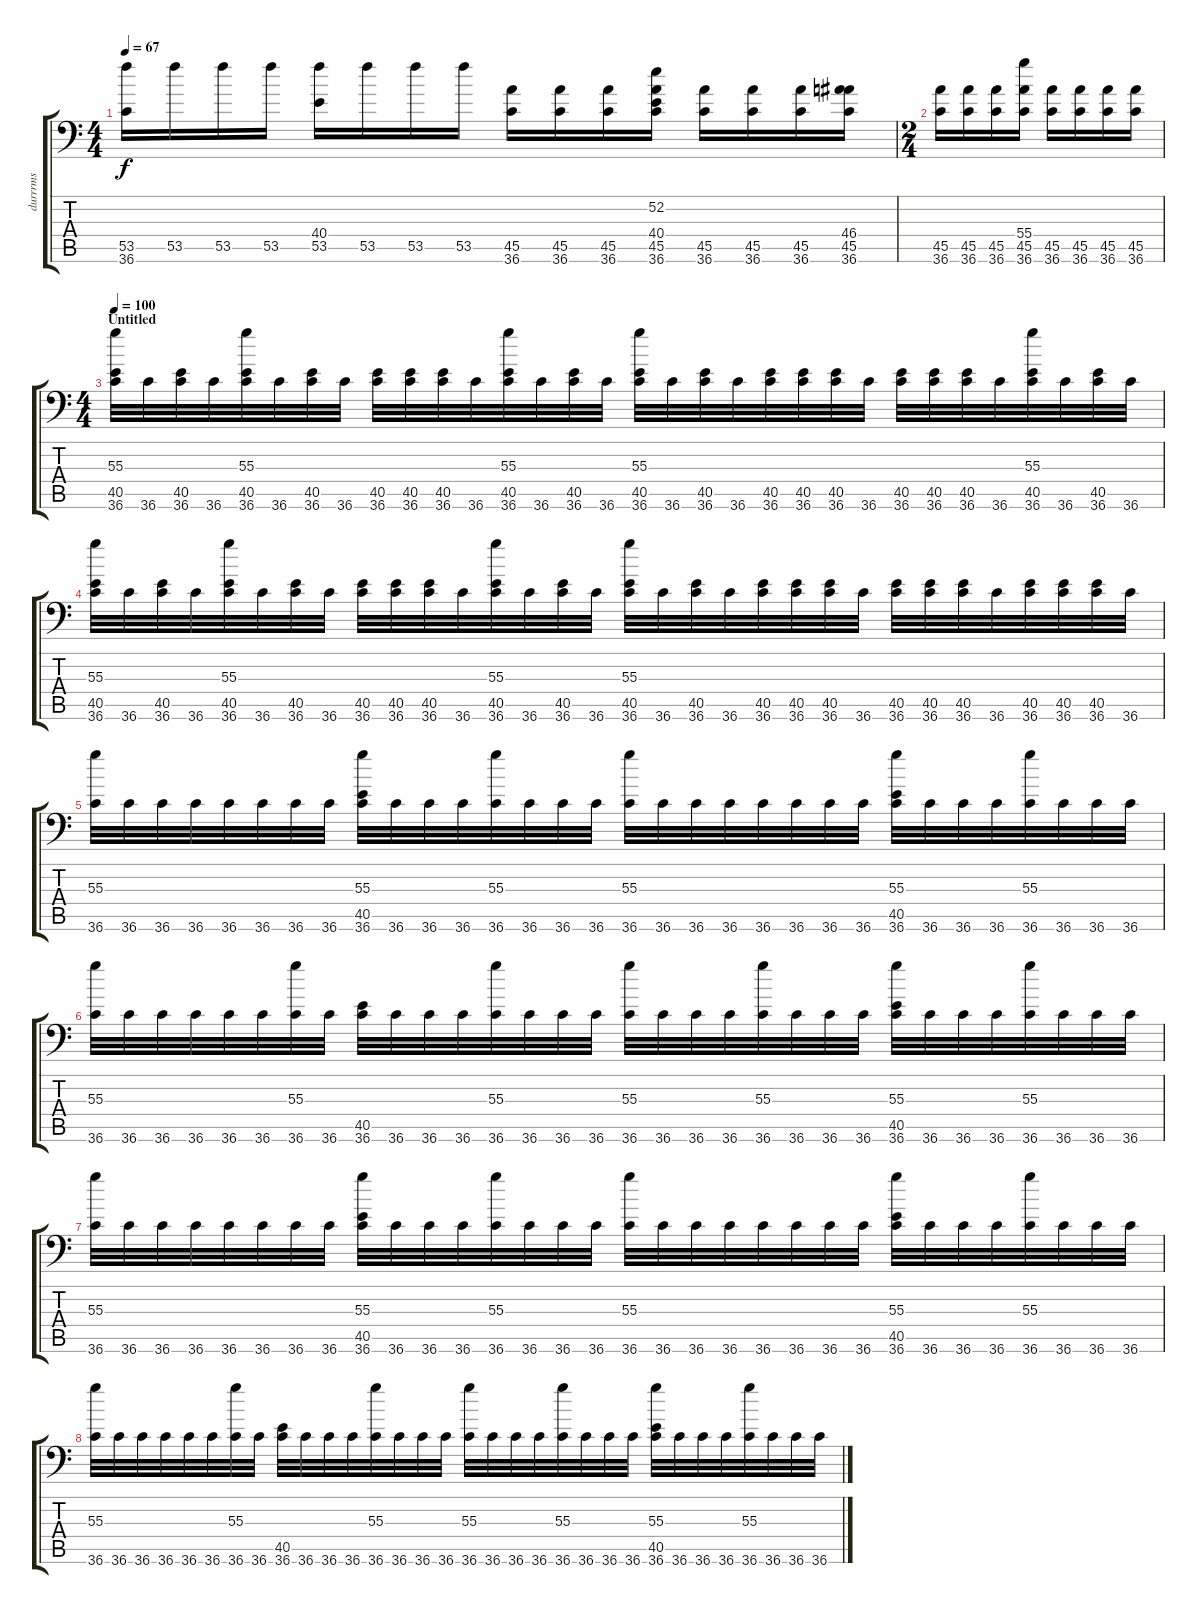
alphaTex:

\track ("durrrms" "durrrms") {instrument acousticgrandpiano}
\staff {score tabs}
\tuning (C-1 C-1 C-1 C-1 C-1 C-1) {hide}
\ts (4 4)
\tempo 67
\clef f4
\ks c
(53.5 36.6).16{dy f} 53.5.16 53.5.16 53.5.16 (40.4 53.5).16 53.5.16 53.5.16 53.5.16 (45.5 36.6).16 (45.5 36.6).16 (45.5 36.6).16 (52.2 40.4 45.5 36.6).16 (45.5 36.6).16 (45.5 36.6).16 (45.5 36.6).16 (46.4 45.5 36.6).16 |
\ts (2 4)
(45.5 36.6).16 (45.5 36.6).16 (45.5 36.6).16 (55.4 45.5 36.6).16 (45.5 36.6).16 (45.5 36.6).16 (45.5 36.6).16 (45.5 36.6).16 |
\ts (4 4)
\section ("" "Untitled")
\tempo 100
(55.3 40.5 36.6).32 36.6.32 (40.5 36.6).32 36.6.32 (55.3 40.5 36.6).32 36.6.32 (40.5 36.6).32 36.6.32 (40.5 36.6).32 (40.5 36.6).32 (40.5 36.6).32 36.6.32 (55.3 40.5 36.6).32 36.6.32 (40.5 36.6).32 36.6.32 (55.3 40.5 36.6).32 36.6.32 (40.5 36.6).32 36.6.32 (40.5 36.6).32 (40.5 36.6).32 (40.5 36.6).32 36.6.32 (40.5 36.6).32 (40.5 36.6).32 (40.5 36.6).32 36.6.32 (55.3 40.5 36.6).32 36.6.32 (40.5 36.6).32 36.6.32 |
(55.3 40.5 36.6).32 36.6.32 (40.5 36.6).32 36.6.32 (55.3 40.5 36.6).32 36.6.32 (40.5 36.6).32 36.6.32 (40.5 36.6).32 (40.5 36.6).32 (40.5 36.6).32 36.6.32 (55.3 40.5 36.6).32 36.6.32 (40.5 36.6).32 36.6.32 (55.3 40.5 36.6).32 36.6.32 (40.5 36.6).32 36.6.32 (40.5 36.6).32 (40.5 36.6).32 (40.5 36.6).32 36.6.32 (40.5 36.6).32 (40.5 36.6).32 (40.5 36.6).32 36.6.32 (40.5 36.6).32 (40.5 36.6).32 (40.5 36.6).32 36.6.32 |
(55.3 36.6).32 36.6.32 36.6.32 36.6.32 36.6.32 36.6.32 36.6.32 36.6.32 (55.3 40.5 36.6).32 36.6.32 36.6.32 36.6.32 (55.3 36.6).32 36.6.32 36.6.32 36.6.32 (55.3 36.6).32 36.6.32 36.6.32 36.6.32 36.6.32 36.6.32 36.6.32 36.6.32 (55.3 40.5 36.6).32 36.6.32 36.6.32 36.6.32 (55.3 36.6).32 36.6.32 36.6.32 36.6.32 |
(55.3 36.6).32 36.6.32 36.6.32 36.6.32 36.6.32 36.6.32 (55.3 36.6).32 36.6.32 (40.5 36.6).32 36.6.32 36.6.32 36.6.32 (55.3 36.6).32 36.6.32 36.6.32 36.6.32 (55.3 36.6).32 36.6.32 36.6.32 36.6.32 (55.3 36.6).32 36.6.32 36.6.32 36.6.32 (55.3 40.5 36.6).32 36.6.32 36.6.32 36.6.32 (55.3 36.6).32 36.6.32 36.6.32 36.6.32 |
(55.3 36.6).32 36.6.32 36.6.32 36.6.32 36.6.32 36.6.32 36.6.32 36.6.32 (55.3 40.5 36.6).32 36.6.32 36.6.32 36.6.32 (55.3 36.6).32 36.6.32 36.6.32 36.6.32 (55.3 36.6).32 36.6.32 36.6.32 36.6.32 36.6.32 36.6.32 36.6.32 36.6.32 (55.3 40.5 36.6).32 36.6.32 36.6.32 36.6.32 (55.3 36.6).32 36.6.32 36.6.32 36.6.32 |
(55.3 36.6).32 36.6.32 36.6.32 36.6.32 36.6.32 36.6.32 (55.3 36.6).32 36.6.32 (40.5 36.6).32 36.6.32 36.6.32 36.6.32 (55.3 36.6).32 36.6.32 36.6.32 36.6.32 (55.3 36.6).32 36.6.32 36.6.32 36.6.32 (55.3 36.6).32 36.6.32 36.6.32 36.6.32 (55.3 40.5 36.6).32 36.6.32 36.6.32 36.6.32 (55.3 36.6).32 36.6.32 36.6.32 36.6.32
